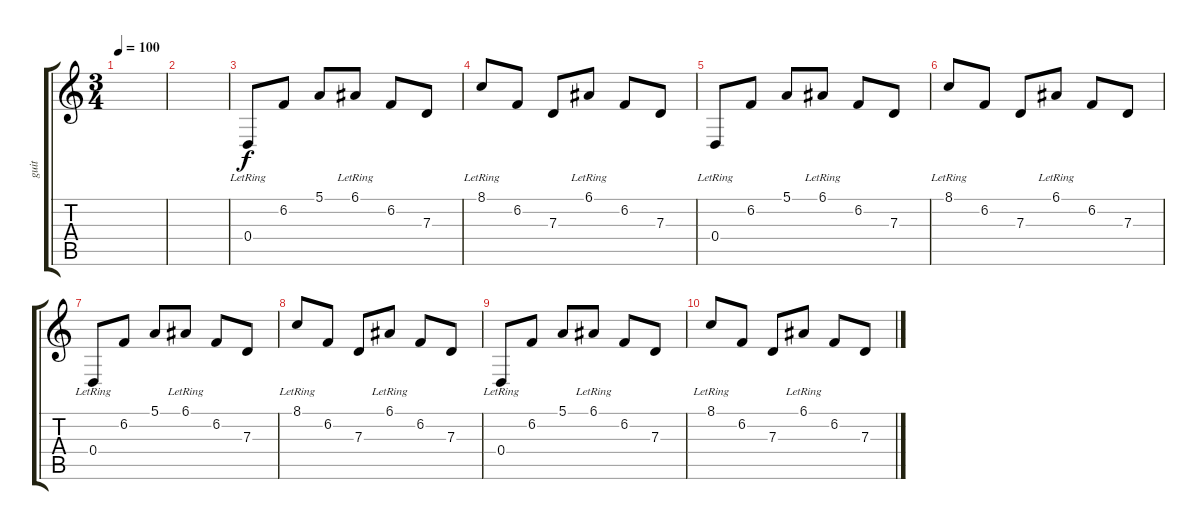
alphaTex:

\track ("guit" "guit") {instrument musicbox}
\staff {score tabs}
\tuning (E4 B3 G3 D3 A2 E2) {hide}
\ts (3 4)
\tempo 100
\clef g2
\ks c
|
|
0.4{lr}.8 6.2.8 5.1.8 6.1{lr}.8 6.2.8 7.3.8 |
8.1{lr}.8 6.2.8 7.3.8 6.1{lr}.8 6.2.8 7.3.8 |
0.4{lr}.8 6.2.8 5.1.8 6.1{lr}.8 6.2.8 7.3.8 |
8.1{lr}.8 6.2.8 7.3.8 6.1{lr}.8 6.2.8 7.3.8 |
0.4{lr}.8 6.2.8 5.1.8 6.1{lr}.8 6.2.8 7.3.8 |
8.1{lr}.8 6.2.8 7.3.8 6.1{lr}.8 6.2.8 7.3.8 |
0.4{lr}.8 6.2.8 5.1.8 6.1{lr}.8 6.2.8 7.3.8 |
8.1{lr}.8 6.2.8 7.3.8 6.1{lr}.8 6.2.8 7.3.8
